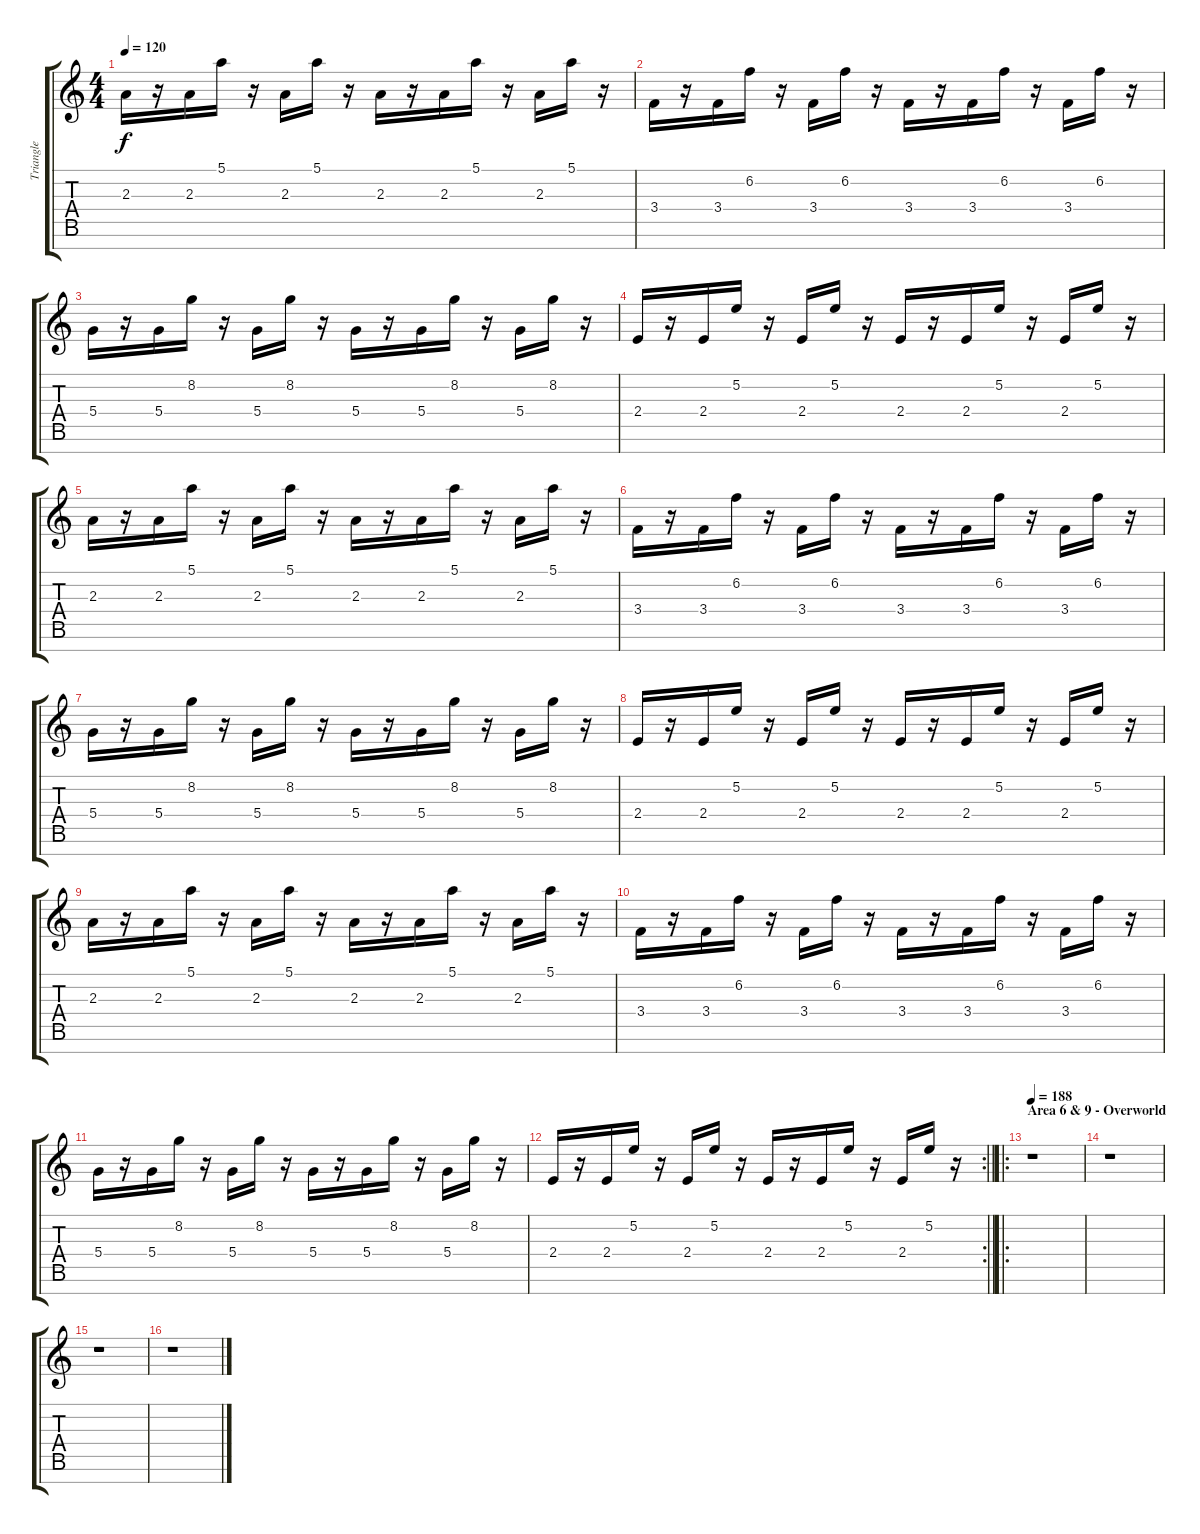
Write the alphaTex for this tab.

\track ("Triangle" "Triangle") {instrument electricbassfinger}
\staff {score tabs}
\tuning (E4 B3 G3 D3 A2 E2 B1) {hide}
\ts (4 4)
\tempo 120
\clef g2
\ks c
2.3.16{dy f} r.16 2.3.16 5.1.16 r.16 2.3.16 5.1.16 r.16 2.3.16 r.16 2.3.16 5.1.16 r.16 2.3.16 5.1.16 r.16 |
3.4.16 r.16 3.4.16 6.2.16 r.16 3.4.16 6.2.16 r.16 3.4.16 r.16 3.4.16 6.2.16 r.16 3.4.16 6.2.16 r.16 |
5.4.16 r.16 5.4.16 8.2.16 r.16 5.4.16 8.2.16 r.16 5.4.16 r.16 5.4.16 8.2.16 r.16 5.4.16 8.2.16 r.16 |
2.4.16 r.16 2.4.16 5.2.16 r.16 2.4.16 5.2.16 r.16 2.4.16 r.16 2.4.16 5.2.16 r.16 2.4.16 5.2.16 r.16 |
2.3.16 r.16 2.3.16 5.1.16 r.16 2.3.16 5.1.16 r.16 2.3.16 r.16 2.3.16 5.1.16 r.16 2.3.16 5.1.16 r.16 |
3.4.16 r.16 3.4.16 6.2.16 r.16 3.4.16 6.2.16 r.16 3.4.16 r.16 3.4.16 6.2.16 r.16 3.4.16 6.2.16 r.16 |
5.4.16 r.16 5.4.16 8.2.16 r.16 5.4.16 8.2.16 r.16 5.4.16 r.16 5.4.16 8.2.16 r.16 5.4.16 8.2.16 r.16 |
2.4.16 r.16 2.4.16 5.2.16 r.16 2.4.16 5.2.16 r.16 2.4.16 r.16 2.4.16 5.2.16 r.16 2.4.16 5.2.16 r.16 |
2.3.16 r.16 2.3.16 5.1.16 r.16 2.3.16 5.1.16 r.16 2.3.16 r.16 2.3.16 5.1.16 r.16 2.3.16 5.1.16 r.16 |
3.4.16 r.16 3.4.16 6.2.16 r.16 3.4.16 6.2.16 r.16 3.4.16 r.16 3.4.16 6.2.16 r.16 3.4.16 6.2.16 r.16 |
5.4.16 r.16 5.4.16 8.2.16 r.16 5.4.16 8.2.16 r.16 5.4.16 r.16 5.4.16 8.2.16 r.16 5.4.16 8.2.16 r.16 |
\rc 2
\barLineRight lightlight
2.4.16 r.16 2.4.16 5.2.16 r.16 2.4.16 5.2.16 r.16 2.4.16 r.16 2.4.16 5.2.16 r.16 2.4.16 5.2.16 r.16 |
\ro
\section ("" "Area 6 & 9 - Overworld")
\tempo 188
r.1{volume 13 instrument overdrivenguitar} |
r.1 |
r.1 |
r.1
